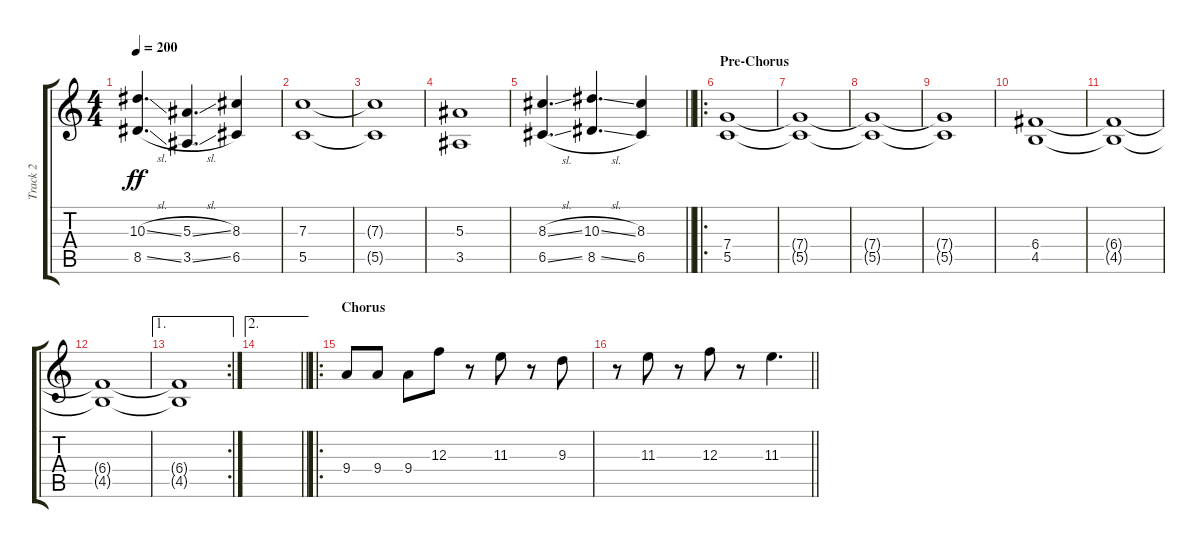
\track ("Track 2" "Track 2") {instrument overdrivenguitar}
\staff {score tabs}
\tuning (D4 A3 F3 C3 G2 C2) {hide}
\ts (4 4)
\tempo 200
\clef g2
\ks c
(10.3{sl} 8.5{sl}).4{d dy ff} (5.3{sl} 3.5{sl}).4{d} (8.3 6.5).4 |
(7.3 5.5).1 |
(7.3{t} 5.5{t}).1 |
(5.3 3.5).1 |
\barLineRight lightlight
(8.3{sl} 6.5{sl}).4{d} (10.3{sl} 8.5{sl}).4{d} (8.3 6.5).4 |
\ro
\section ("" "Pre-Chorus")
(7.4 5.5).1 |
(7.4{t} 5.5{t}).1 |
(7.4{t} 5.5{t}).1 |
(7.4{t} 5.5{t}).1 |
(6.4 4.5).1 |
(6.4{t} 4.5{t}).1 |
(6.4{t} 4.5{t}).1 |
\ae 1
\rc 2
(6.4{t} 4.5{t}).1 |
\ae 2
\barLineRight lightlight
|
\ro
\section ("" "Chorus")
9.4.8 9.4.8 9.4.8 12.3.8 r.8 11.3.8 r.8 9.3.8 |
\barLineRight lightlight
r.8 11.3.8 r.8 12.3.8 r.8 11.3.4{d}
